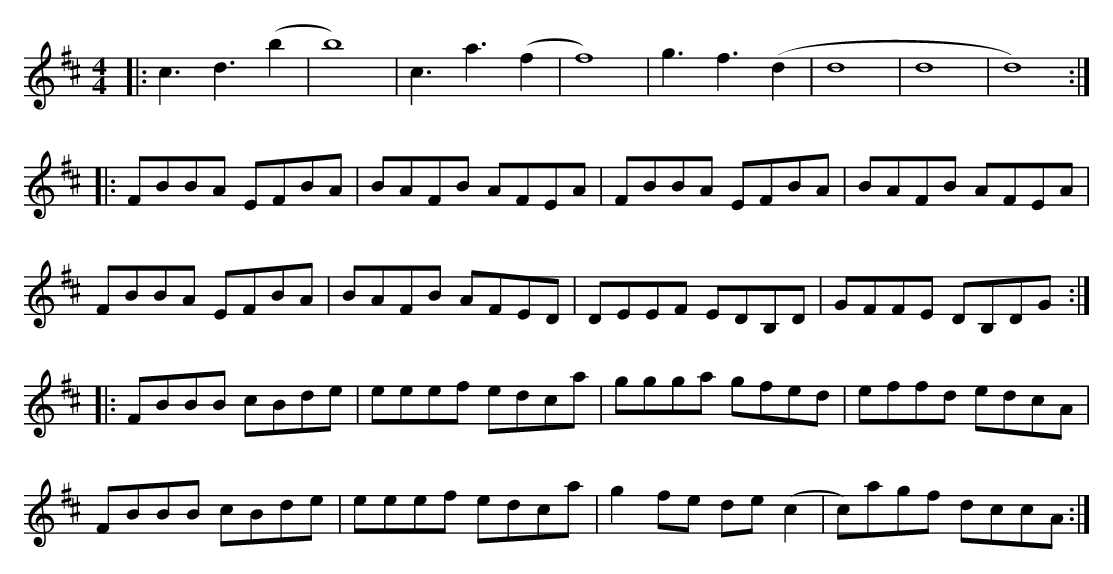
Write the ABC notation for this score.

X:1
M:4/4
K:Bmin
|:c3 d3 (b2|b8)|c3 a3 (f2|f8)|g3 f3 (d2|d8|d8|d8):|
|:FBBA EFBA|BAFB AFEA|FBBA EFBA|BAFB AFEA|
FBBA EFBA|BAFB AFED|DEEF EDB,D|GFFE DB,DG:|
|:FBBB cBde|eeef edca|ggga gfed|effd edcA|
FBBB cBde|eeef edca|g2 fe de (c2|c)agf dccA:|
